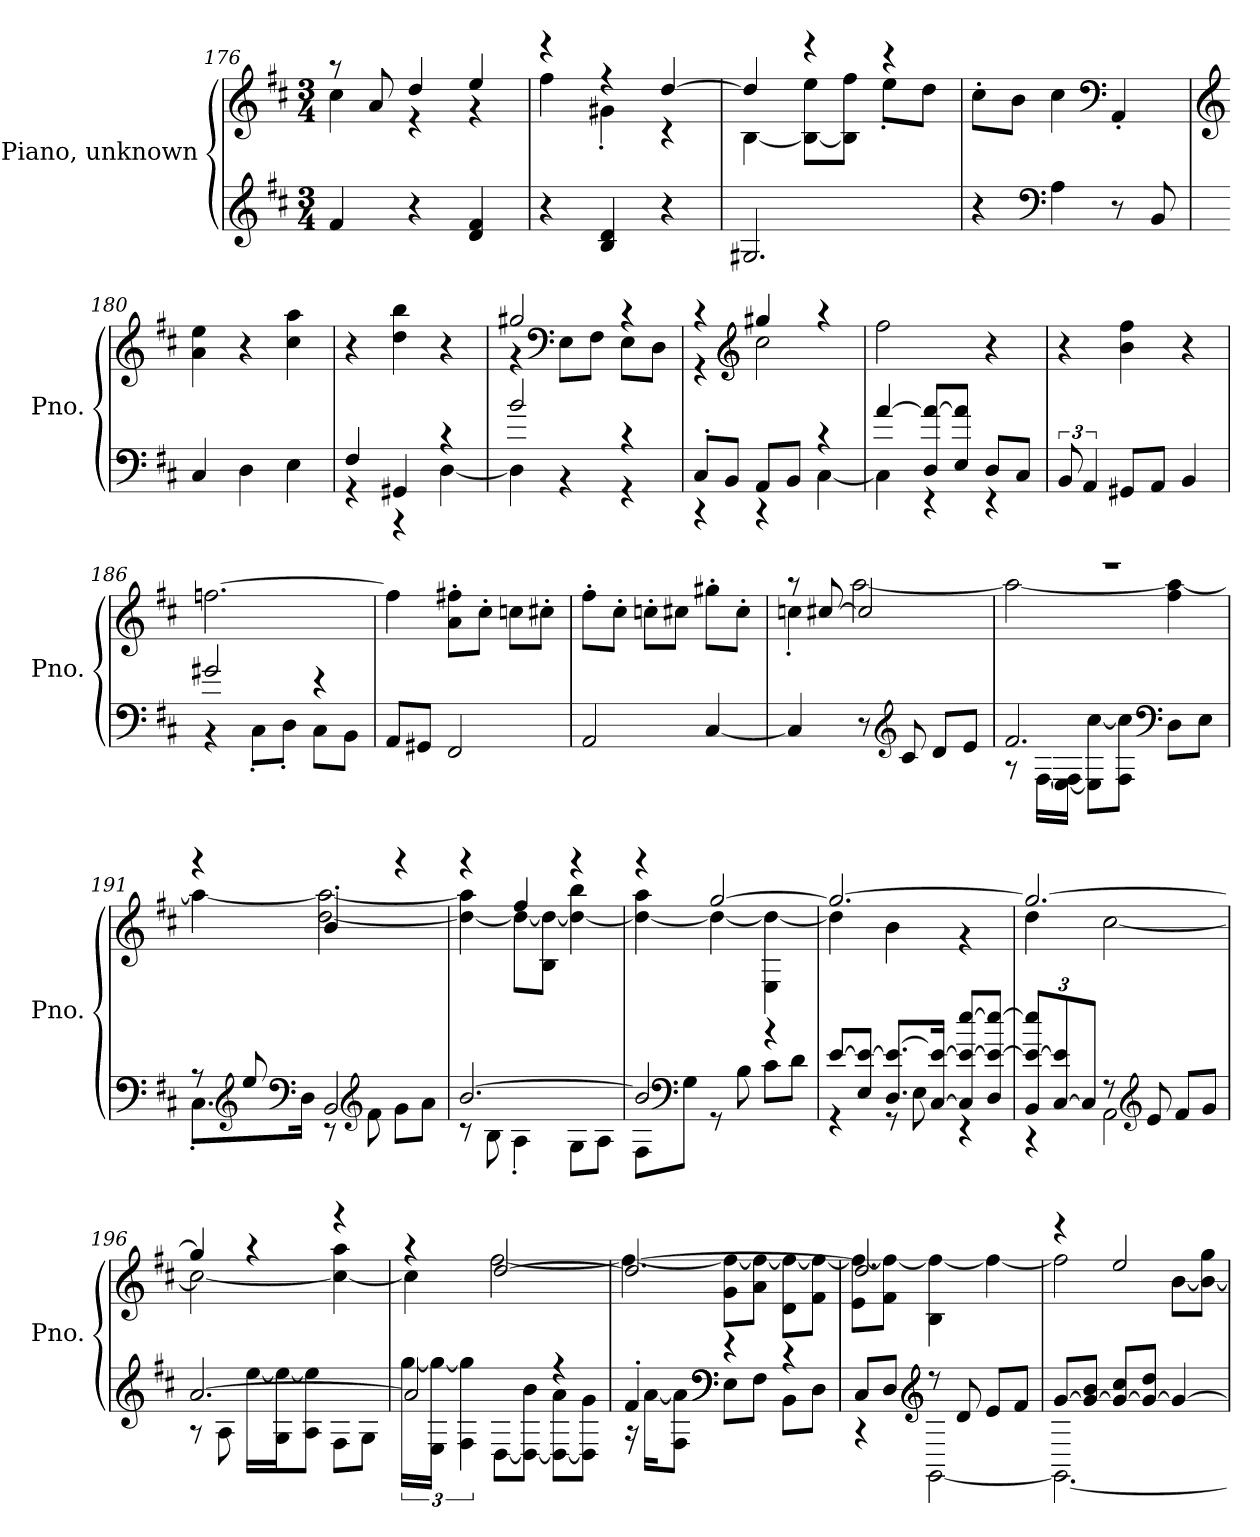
**kern	**kern
*part1	*part1
*staff2	*staff1
*I"Piano, unknown	*
*I'Pno.	*
*clefG2	*clefG2
*k[f#c#]	*k[f#c#]
*M3/4	*M3/4
=176	=176
*	*^
4f#/	8r	4cc#\
.	8a/	.
4r	4dd/	4r
4d/ 4f#/	4ee/	4r
=177	=177	=177
4r	4r	4ff#\
4B/ 4d/	4r	4g#X'\
4r	[4dd/	4r
=178	=178	=178
2.G#X/	4dd/]	[4B\
.	4r	8B\_ 8ee\L
.	.	8B\] 8ff#\J
.	4r	8ee'\L
.	.	8dd\J
*	*v	*v
=179	=179
4r	8cc#'\L
.	8b\J
*clefF4	*
4A\	4cc#\
*	*clefF4
8r	4AA'/
8BB/	.
!!LO:LB:g=z
=180	=180
*	*clefG2
4C#/	4a\ 4ee\
4D\	4r
4E\	4cc#\ 4aa\
=181	=181
*^	*
4F#/	4r	4r
4GG#X/	4r	4dd\ 4bb\
4r	[4D\	4r
=182	=182	=182
*	*	*^
2b/	4D\]	2gg#X/	4r
*	*	*clefF4	*
.	4r	.	8E\L
.	.	.	8F#\J
4r	4r	4r	8E\L
.	.	.	8D\J
=183	=183	=183	=183
8C#'/L	4r	4r	4r
8BB/J	.	.	.
*	*	*clefG2	*
8AA/L	4r	4gg#X/	2cc#\
8BB/J	.	.	.
4r	[4C#\	4r	.
*	*	*v	*v
=184	=184	=184
[4a/	4C#\]	2ff#\
8D/ 8a/_L	4r	.
8E/ 8a/]J	.	.
8D/L	4r	4r
8C#/J	.	.
*v	*v	*
=185	=185
12BB/	4r
6AA/	.
8GG#X/L	4b\ 4ff#\
8AA/J	.
4BB/	4r
!!LO:PB:g=z
=186	=186
*^	*
2g#X/	4r	[2.ffn\
.	8C#'\L	.
.	8D'\J	.
4r	8C#\L	.
.	8BB\J	.
*v	*v	*
=187	=187
8AA/L	4ff\]
8GG#X/J	.
2FF#/	8a\' 8ff#X\'L
.	8cc#'\J
.	8ccn\L
.	8cc#X'\J
=188	=188
2AA/	8ff#'\L
.	8cc#'\J
.	8ccn'\L
.	8cc#X\J
[4C#/	8gg#X'\L
.	8cc#'\J
=189	=189
*	*^
4C#/]	8r	4ccn'\
.	[8cc#X/	.
8r	2cc#/]	[2aa\
*clefG2	*	*
8c#/	.	.
8d/L	.	.
8e/J	.	.
!!LO:LB:g=z	!!
=190	=190	=190
*^	*	*
2.f#/	8r	2.r	2aa\_
.	[16F#\LL	.	.
.	[16E\ 16F#\]JJ	.	.
.	8E\] [8cc#\L	.	.
.	8F#\ 8cc#\]J	.	.
*clefF4	*	*	*
.	8D\L	.	4ff#\ 4aa\_
.	8E\J	.	.
=191	=191	=191	=191
8r	8.C#'\L	4r	4aa\_
*clefG2	*	*	*
8ee/	.	.	.
*clefF4	*	*	*
.	16D\Jk	.	.
2BB/	8r	4b'/	[2dd\ 2aa\_
*clefG2	*	*	*
.	8f#\	.	.
.	8g\L	4r	.
.	8a\J	.	.
=192	=192	=192	=192
[2.b/	8r	4r	4dd\_ 4aa\]
.	8B\	.	.
.	4A'\	4ff#/	8dd\L_
.	.	.	8B\ 8dd\_J
.	8G\L	4r	4dd\_ 4bb\
.	8A\J	.	.
=193	=193	=193	=193
2b/]	8F#\L	4r	4dd\_ 4aa\
*clefF4	*	*	*
.	8G\J	.	.
.	8r	[2gg/	4dd\_
.	8B\	.	.
4r	8c#\L	.	4E\ 4dd\_
.	8d\J	.	.
!!LO:LB:g=z	!!
=194	=194	=194	=194
[8e/L	4r	2.gg/_	4dd\]
8E/ 8e/_J	.	.	.
8.D/ 8.e/_L	8r	.	4b\
.	8E\	.	.
[16C#/ 16e/_Jk	.	.	.
8C#/] 8e/_ [8ee/L	4r	.	4r
8D/ 8e/_ 8ee/_J	.	.	.
=195	=195	=195	=195
*Xbrackettup	*	*	*
12BB/ 12e/_ 12ee/]L	4r	2.gg/_	4dd\
[12C#/ 12e/]	.	.	.
12C#/J]	.	.	.
8r	2AA\	.	[2cc#\
*clefG2	*	*	*
8e/	.	.	.
8f#/L	.	.	.
8g/J	.	.	.
=196	=196	=196	=196
[2.a/	8r	4gg/]	2cc#\_
.	8A\	.	.
.	[16ee\LL	4r	.
.	16G\ 16ee\_J	.	.
.	8A\ 8ee\]J	.	.
.	8F#\L	4r	4cc#\_ 4aa\
.	8G\J	.	.
=197	=197	=197	=197
*	*brackettup	*	*
2a/]	[24gg\LL	4r	4cc#\]
.	24E\ 24gg\_JJ	.	.
.	6F#\ 6gg\]	.	.
.	[8D\L	[2dd/	[2ff#\
.	8D\_ 8b\J	.	.
4r	8D\_ 8a\L	.	.
.	8D\] 8g\J	.	.
!!LO:LB:g=z	!!
=198	=198	=198	=198
4f#'/	16r	2.dd/_	4ff#\_
.	[16a\KL	.	.
.	8F#\ 8a\]J	.	.
*clefF4	*	*	*
4r	8E\L	.	8g\ 8ff#\_L
.	8F#\J	.	8a\ 8ff#\_J
4r	8BB\L	.	8d\ 8ff#\_L
.	8D\J	.	8f#\ 8ff#\_J
=199	=199	=199	=199
8C#/L	4r	2.dd/]	8e\ 8ff#\_L
8D/J	.	.	8f#\ 8ff#\_J
*clefG2	*	*	*
8r	[2GG\	.	4B\ 4ff#\_
8d/	.	.	.
8e/L	.	.	4ff#\_
8f#/J	.	.	.
=200	=200	=200	=200
[8g/L	2.GG\_	4r	2ff#\]
8g/_ 8b/J	.	.	.
8g/_ 8cc#/L	.	2ee/	.
8g/_ 8dd/J	.	.	.
4g/_	.	.	[8b\L
.	.	.	8b\_ 8gg\J
*v	*v	*	*
*	*v	*v
=	=
*-	*-
